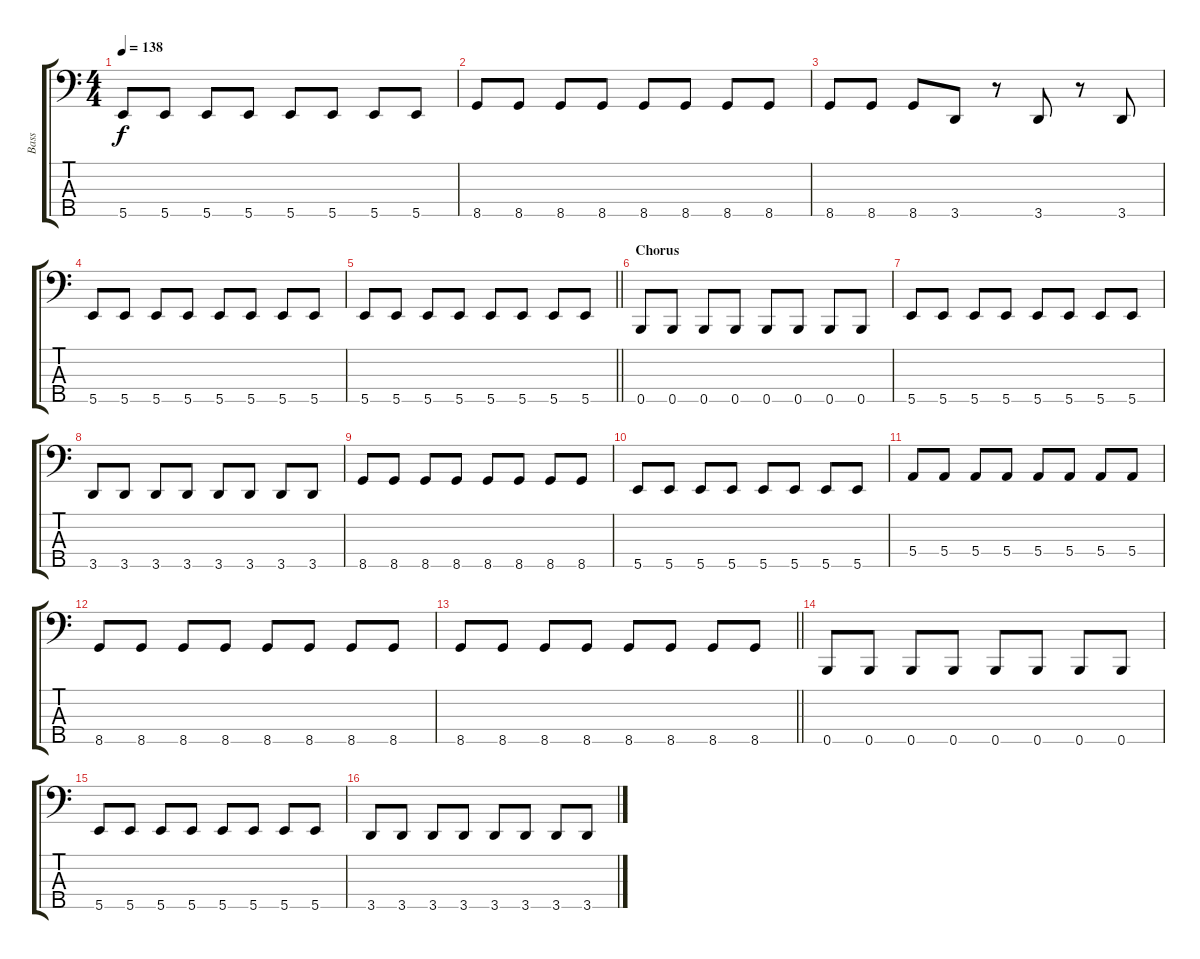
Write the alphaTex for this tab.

\track ("Bass" "Bass") {instrument electricbassfinger}
\staff {score tabs}
\tuning (G2 D2 A1 E1 B0) {hide}
\ts (4 4)
\tempo 138
\clef f4
\ks c
5.5.8{dy f} 5.5.8 5.5.8 5.5.8 5.5.8 5.5.8 5.5.8 5.5.8 |
8.5.8 8.5.8 8.5.8 8.5.8 8.5.8 8.5.8 8.5.8 8.5.8 |
8.5.8 8.5.8 8.5.8 3.5.8 r.8 3.5.8 r.8 3.5.8 |
5.5.8 5.5.8 5.5.8 5.5.8 5.5.8 5.5.8 5.5.8 5.5.8 |
\barLineRight lightlight
5.5.8 5.5.8 5.5.8 5.5.8 5.5.8 5.5.8 5.5.8 5.5.8 |
\section ("" "Chorus")
0.5.8 0.5.8 0.5.8 0.5.8 0.5.8 0.5.8 0.5.8 0.5.8 |
5.5.8 5.5.8 5.5.8 5.5.8 5.5.8 5.5.8 5.5.8 5.5.8 |
3.5.8 3.5.8 3.5.8 3.5.8 3.5.8 3.5.8 3.5.8 3.5.8 |
8.5.8 8.5.8 8.5.8 8.5.8 8.5.8 8.5.8 8.5.8 8.5.8 |
5.5.8 5.5.8 5.5.8 5.5.8 5.5.8 5.5.8 5.5.8 5.5.8 |
5.4.8 5.4.8 5.4.8 5.4.8 5.4.8 5.4.8 5.4.8 5.4.8 |
8.5.8 8.5.8 8.5.8 8.5.8 8.5.8 8.5.8 8.5.8 8.5.8 |
\barLineRight lightlight
8.5.8 8.5.8 8.5.8 8.5.8 8.5.8 8.5.8 8.5.8 8.5.8 |
\section ("" "")
0.5.8 0.5.8 0.5.8 0.5.8 0.5.8 0.5.8 0.5.8 0.5.8 |
5.5.8 5.5.8 5.5.8 5.5.8 5.5.8 5.5.8 5.5.8 5.5.8 |
3.5.8 3.5.8 3.5.8 3.5.8 3.5.8 3.5.8 3.5.8 3.5.8
